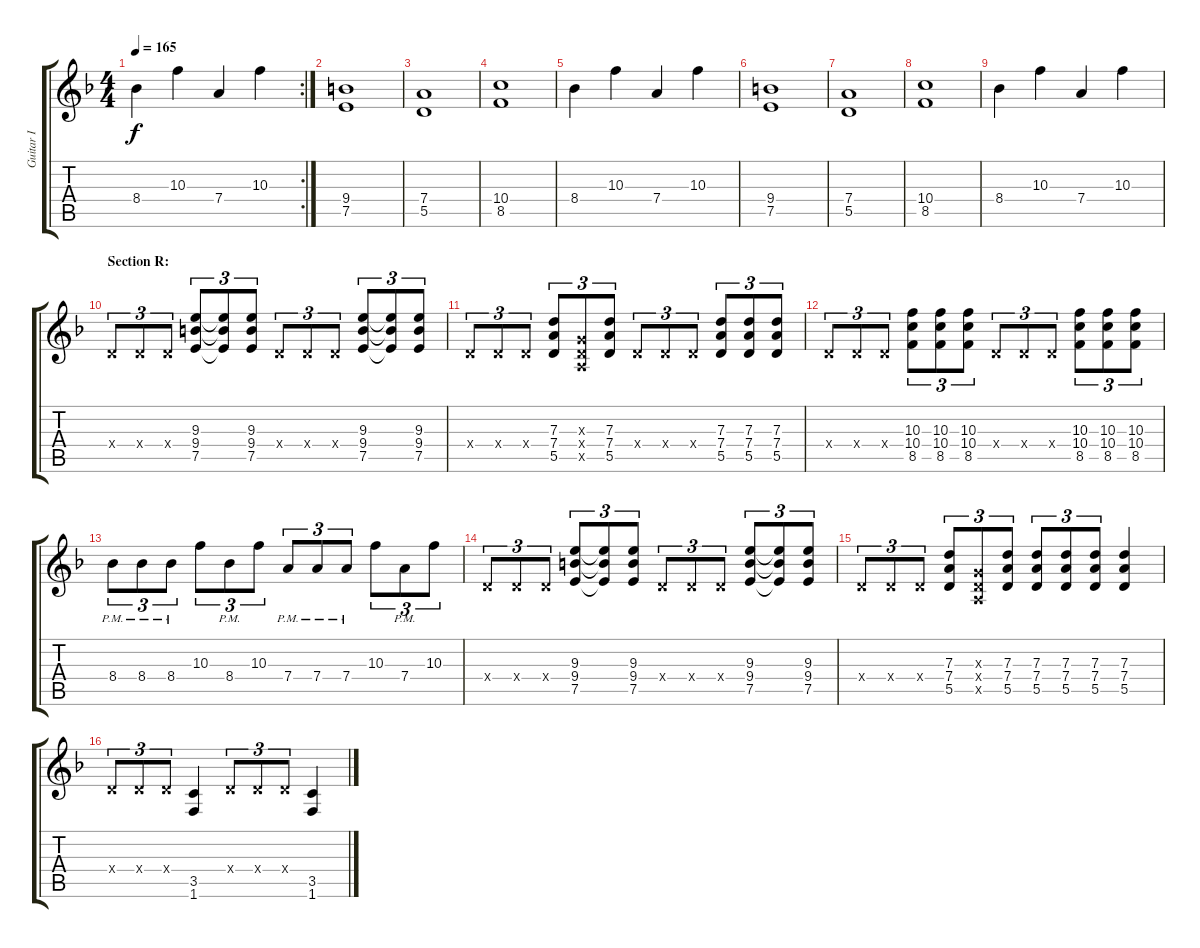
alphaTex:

\track ("Guitar I" "Guitar I") {instrument overdrivenguitar}
\staff {score tabs}
\tuning (E4 B3 G3 D3 A2 E2) {hide}
\rc 2
\ts (4 4)
\tempo 165
\clef g2
\ks f
8.4.4{dy f} 10.3.4 7.4.4 10.3.4 |
(9.4 7.5).1 |
(7.4 5.5).1 |
(10.4 8.5).1 |
8.4.4 10.3.4 7.4.4 10.3.4 |
(9.4 7.5).1 |
(7.4 5.5).1 |
(10.4 8.5).1 |
8.4.4 10.3.4 7.4.4 10.3.4 |
\section ("" "Section R:")
0.4{x}.8{tu (3 2)} 0.4{x}.8{tu (3 2)} 0.4{x}.8{tu (3 2)} (9.3 9.4 7.5).8{tu (3 2)} (9.3{t} 9.4{t} 7.5{t}).8{tu (3 2)} (9.3 9.4 7.5).8{tu (3 2)} 0.4{x}.8{tu (3 2)} 0.4{x}.8{tu (3 2)} 0.4{x}.8{tu (3 2)} (9.3 9.4 7.5).8{tu (3 2)} (9.3{t} 9.4{t} 7.5{t}).8{tu (3 2)} (9.3 9.4 7.5).8{tu (3 2)} |
0.4{x}.8{tu (3 2)} 0.4{x}.8{tu (3 2)} 0.4{x}.8{tu (3 2)} (7.3 7.4 5.5).8{tu (3 2)} (0.3{x} 0.4{x} 0.5{x}).8{tu (3 2)} (7.3 7.4 5.5).8{tu (3 2)} 0.4{x}.8{tu (3 2)} 0.4{x}.8{tu (3 2)} 0.4{x}.8{tu (3 2)} (7.3 7.4 5.5).8{tu (3 2)} (7.3 7.4 5.5).8{tu (3 2)} (7.3 7.4 5.5).8{tu (3 2)} |
0.4{x}.8{tu (3 2)} 0.4{x}.8{tu (3 2)} 0.4{x}.8{tu (3 2)} (10.3 10.4 8.5).8{tu (3 2)} (10.3 10.4 8.5).8{tu (3 2)} (10.3 10.4 8.5).8{tu (3 2)} 0.4{x}.8{tu (3 2)} 0.4{x}.8{tu (3 2)} 0.4{x}.8{tu (3 2)} (10.3 10.4 8.5).8{tu (3 2)} (10.3 10.4 8.5).8{tu (3 2)} (10.3 10.4 8.5).8{tu (3 2)} |
8.4{pm}.8{tu (3 2)} 8.4{pm}.8{tu (3 2)} 8.4{pm}.8{tu (3 2)} 10.3.8{tu (3 2)} 8.4{pm}.8{tu (3 2)} 10.3.8{tu (3 2)} 7.4{pm}.8{tu (3 2)} 7.4{pm}.8{tu (3 2)} 7.4{pm}.8{tu (3 2)} 10.3.8{tu (3 2)} 7.4{pm}.8{tu (3 2)} 10.3.8{tu (3 2)} |
0.4{x}.8{tu (3 2)} 0.4{x}.8{tu (3 2)} 0.4{x}.8{tu (3 2)} (9.3 9.4 7.5).8{tu (3 2)} (9.3{t} 9.4{t} 7.5{t}).8{tu (3 2)} (9.3 9.4 7.5).8{tu (3 2)} 0.4{x}.8{tu (3 2)} 0.4{x}.8{tu (3 2)} 0.4{x}.8{tu (3 2)} (9.3 9.4 7.5).8{tu (3 2)} (9.3{t} 9.4{t} 7.5{t}).8{tu (3 2)} (9.3 9.4 7.5).8{tu (3 2)} |
0.4{x}.8{tu (3 2)} 0.4{x}.8{tu (3 2)} 0.4{x}.8{tu (3 2)} (7.3 7.4 5.5).8{tu (3 2)} (0.3{x} 0.4{x} 0.5{x}).8{tu (3 2)} (7.3 7.4 5.5).8{tu (3 2)} (7.3 7.4 5.5).8{tu (3 2)} (7.3 7.4 5.5).8{tu (3 2)} (7.3 7.4 5.5).8{tu (3 2)} (7.3 7.4 5.5).4 |
0.4{x}.8{tu (3 2)} 0.4{x}.8{tu (3 2)} 0.4{x}.8{tu (3 2)} (3.5 1.6).4 0.4{x}.8{tu (3 2)} 0.4{x}.8{tu (3 2)} 0.4{x}.8{tu (3 2)} (3.5 1.6).4
